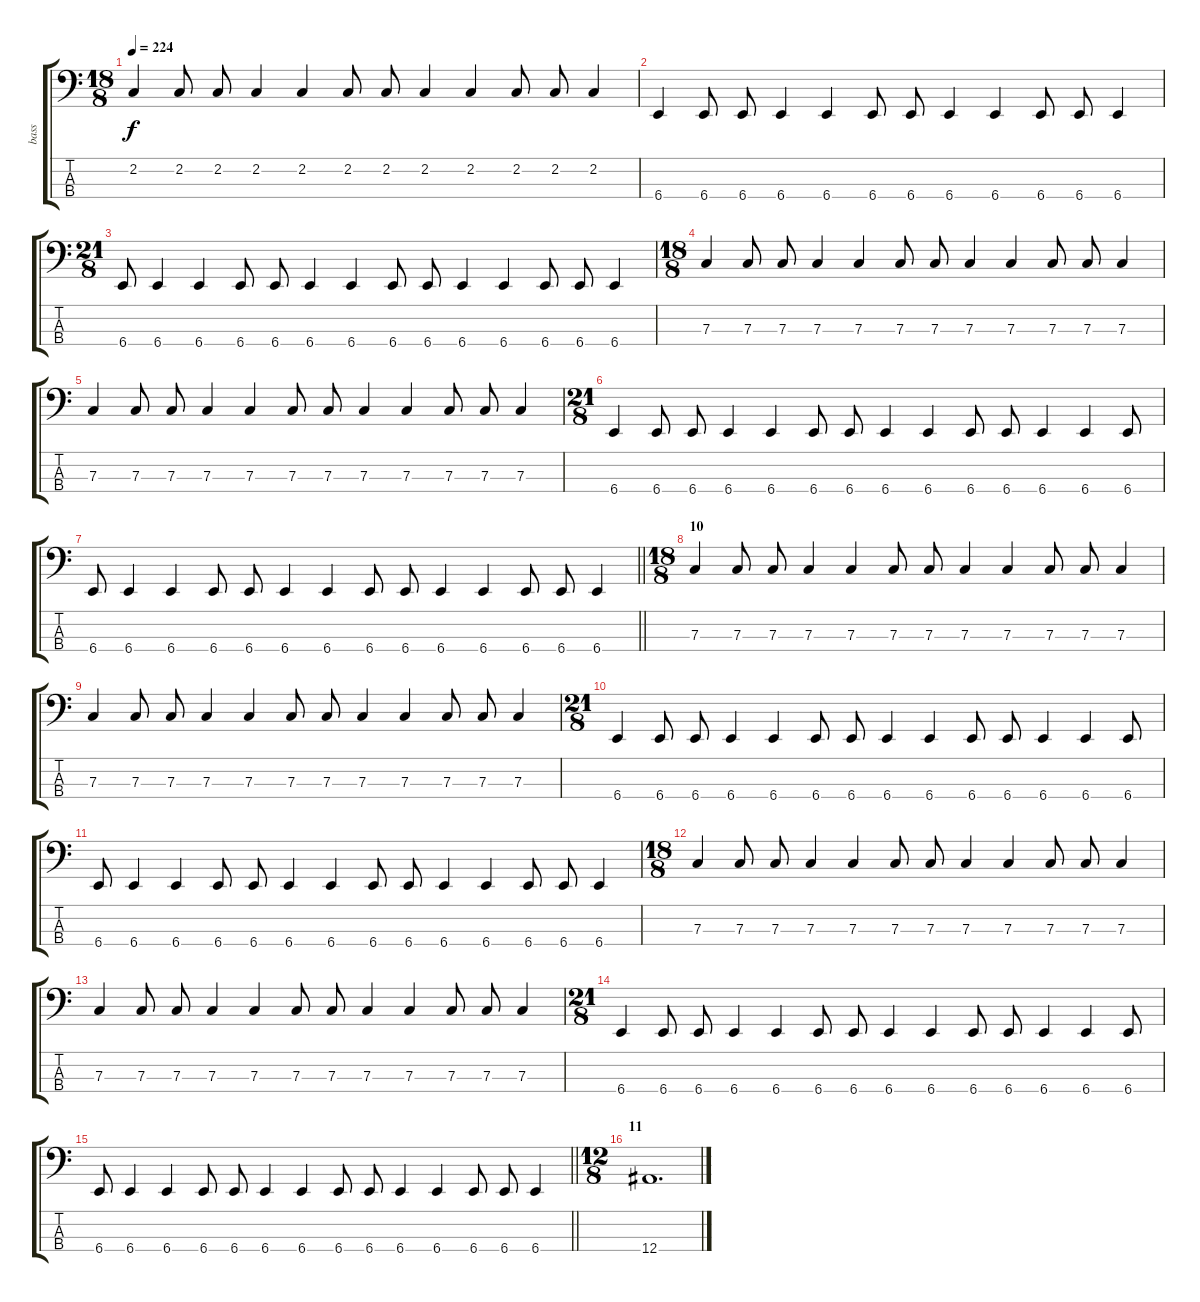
\track ("bass" "bass") {instrument electricbassfinger}
\staff {score tabs}
\tuning (Eb2 Bb1 F1 Bb0) {hide}
\ts (18 8)
\tempo 224
\clef f4
\ks c
2.2.4{dy f} 2.2.8 2.2.8 2.2.4 2.2.4 2.2.8 2.2.8 2.2.4 2.2.4 2.2.8 2.2.8 2.2.4 |
6.4.4 6.4.8 6.4.8 6.4.4 6.4.4 6.4.8 6.4.8 6.4.4 6.4.4 6.4.8 6.4.8 6.4.4 |
\ts (21 8)
6.4.8 6.4.4 6.4.4 6.4.8 6.4.8 6.4.4 6.4.4 6.4.8 6.4.8 6.4.4 6.4.4 6.4.8 6.4.8 6.4.4 |
\ts (18 8)
7.3.4 7.3.8 7.3.8 7.3.4 7.3.4 7.3.8 7.3.8 7.3.4 7.3.4 7.3.8 7.3.8 7.3.4 |
7.3.4 7.3.8 7.3.8 7.3.4 7.3.4 7.3.8 7.3.8 7.3.4 7.3.4 7.3.8 7.3.8 7.3.4 |
\ts (21 8)
6.4.4 6.4.8 6.4.8 6.4.4 6.4.4 6.4.8 6.4.8 6.4.4 6.4.4 6.4.8 6.4.8 6.4.4 6.4.4 6.4.8 |
\barLineRight lightlight
6.4.8 6.4.4 6.4.4 6.4.8 6.4.8 6.4.4 6.4.4 6.4.8 6.4.8 6.4.4 6.4.4 6.4.8 6.4.8 6.4.4 |
\ts (18 8)
\section ("" "10")
7.3.4 7.3.8 7.3.8 7.3.4 7.3.4 7.3.8 7.3.8 7.3.4 7.3.4 7.3.8 7.3.8 7.3.4 |
7.3.4 7.3.8 7.3.8 7.3.4 7.3.4 7.3.8 7.3.8 7.3.4 7.3.4 7.3.8 7.3.8 7.3.4 |
\ts (21 8)
6.4.4 6.4.8 6.4.8 6.4.4 6.4.4 6.4.8 6.4.8 6.4.4 6.4.4 6.4.8 6.4.8 6.4.4 6.4.4 6.4.8 |
6.4.8 6.4.4 6.4.4 6.4.8 6.4.8 6.4.4 6.4.4 6.4.8 6.4.8 6.4.4 6.4.4 6.4.8 6.4.8 6.4.4 |
\ts (18 8)
7.3.4 7.3.8 7.3.8 7.3.4 7.3.4 7.3.8 7.3.8 7.3.4 7.3.4 7.3.8 7.3.8 7.3.4 |
7.3.4 7.3.8 7.3.8 7.3.4 7.3.4 7.3.8 7.3.8 7.3.4 7.3.4 7.3.8 7.3.8 7.3.4 |
\ts (21 8)
6.4.4 6.4.8 6.4.8 6.4.4 6.4.4 6.4.8 6.4.8 6.4.4 6.4.4 6.4.8 6.4.8 6.4.4 6.4.4 6.4.8 |
\barLineRight lightlight
6.4.8 6.4.4 6.4.4 6.4.8 6.4.8 6.4.4 6.4.4 6.4.8 6.4.8 6.4.4 6.4.4 6.4.8 6.4.8 6.4.4 |
\ts (12 8)
\section ("" "11")
12.4.1{d}
